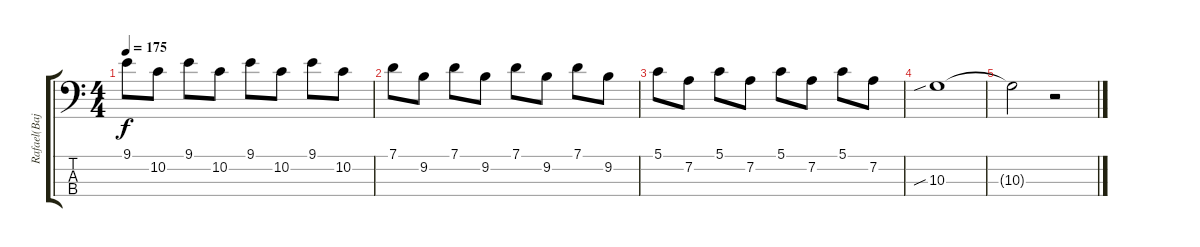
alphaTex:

\track ("Rafael(Bajo)" "Rafael(Baj") {instrument electricbassfinger}
\staff {score tabs}
\tuning (G2 D2 A1 E1) {hide}
\ts (4 4)
\tempo 175
\clef f4
\ks c
9.1.8{dy f} 10.2.8 9.1.8 10.2.8 9.1.8 10.2.8 9.1.8 10.2.8 |
7.1.8 9.2.8 7.1.8 9.2.8 7.1.8 9.2.8 7.1.8 9.2.8 |
5.1.8 7.2.8 5.1.8 7.2.8 5.1.8 7.2.8 5.1.8 7.2.8 |
10.3{sib}.1 |
10.3{t}.2 r.2
